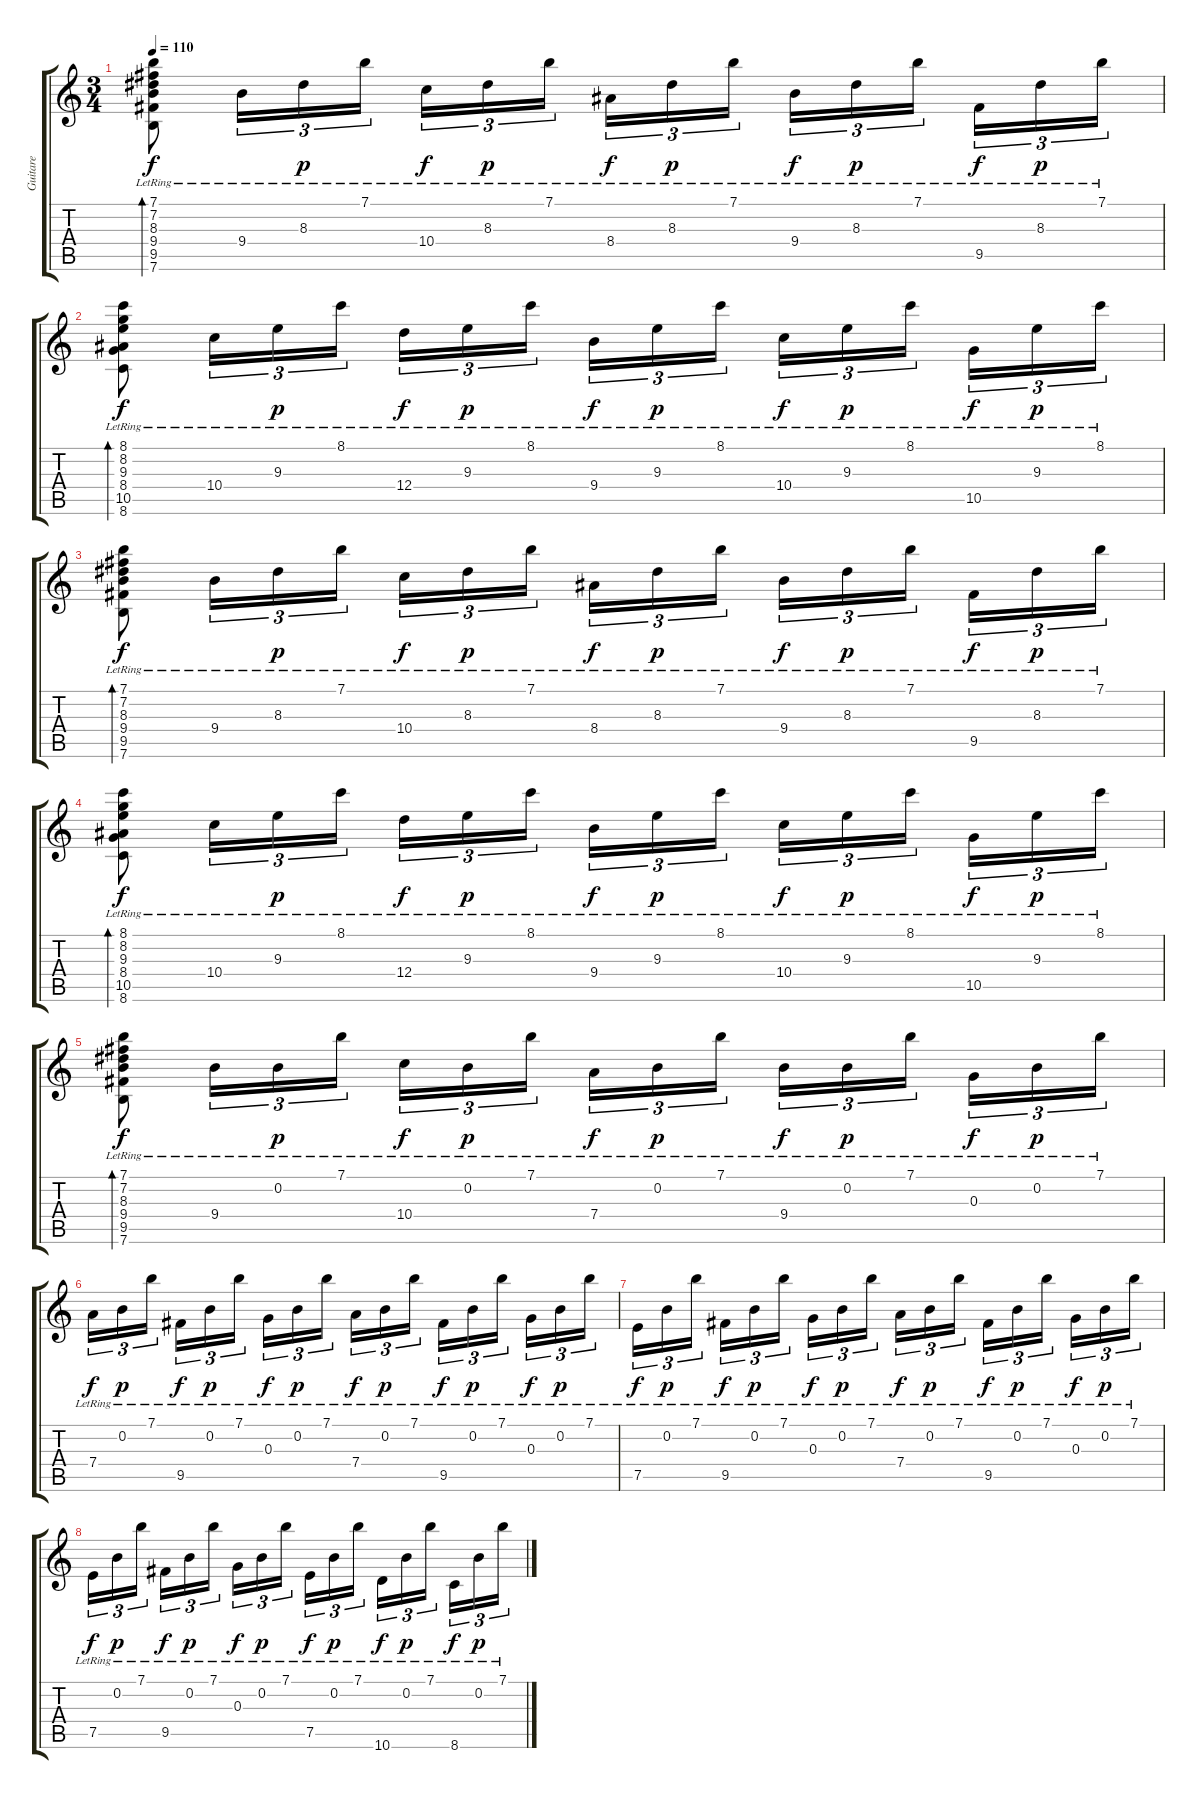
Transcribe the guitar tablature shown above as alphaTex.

\track ("Guitare" "Guitare") {instrument acousticguitarnylon}
\staff {score tabs}
\tuning (E4 B3 G3 D3 A2 E2) {hide}
\ts (3 4)
\tempo 110
\clef g2
\ks c
(7.1{lr} 7.2{lr} 8.3{lr} 9.4{lr} 9.5{lr} 7.6{lr}).8{bd 60 dy f} 9.4{lr}.16{tu (3 2)} 8.3{lr}.16{tu (3 2) dy p} 7.1{lr}.16{tu (3 2)} 10.4{lr}.16{tu (3 2) dy f} 8.3{lr}.16{tu (3 2) dy p} 7.1{lr}.16{tu (3 2)} 8.4{lr}.16{tu (3 2) dy f} 8.3{lr}.16{tu (3 2) dy p} 7.1{lr}.16{tu (3 2)} 9.4{lr}.16{tu (3 2) dy f} 8.3{lr}.16{tu (3 2) dy p} 7.1{lr}.16{tu (3 2)} 9.5{lr}.16{tu (3 2) dy f} 8.3{lr}.16{tu (3 2) dy p} 7.1{lr}.16{tu (3 2)} |
(8.1{lr} 8.2{lr} 9.3{lr} 8.4{lr} 10.5{lr} 8.6{lr}).8{bd 60 dy f} 10.4{lr}.16{tu (3 2)} 9.3{lr}.16{tu (3 2) dy p} 8.1{lr}.16{tu (3 2)} 12.4{lr}.16{tu (3 2) dy f} 9.3{lr}.16{tu (3 2) dy p} 8.1{lr}.16{tu (3 2)} 9.4{lr}.16{tu (3 2) dy f} 9.3{lr}.16{tu (3 2) dy p} 8.1{lr}.16{tu (3 2)} 10.4{lr}.16{tu (3 2) dy f} 9.3{lr}.16{tu (3 2) dy p} 8.1{lr}.16{tu (3 2)} 10.5{lr}.16{tu (3 2) dy f} 9.3{lr}.16{tu (3 2) dy p} 8.1{lr}.16{tu (3 2)} |
(7.1{lr} 7.2{lr} 8.3{lr} 9.4{lr} 9.5{lr} 7.6{lr}).8{bd 60 dy f} 9.4{lr}.16{tu (3 2)} 8.3{lr}.16{tu (3 2) dy p} 7.1{lr}.16{tu (3 2)} 10.4{lr}.16{tu (3 2) dy f} 8.3{lr}.16{tu (3 2) dy p} 7.1{lr}.16{tu (3 2)} 8.4{lr}.16{tu (3 2) dy f} 8.3{lr}.16{tu (3 2) dy p} 7.1{lr}.16{tu (3 2)} 9.4{lr}.16{tu (3 2) dy f} 8.3{lr}.16{tu (3 2) dy p} 7.1{lr}.16{tu (3 2)} 9.5{lr}.16{tu (3 2) dy f} 8.3{lr}.16{tu (3 2) dy p} 7.1{lr}.16{tu (3 2)} |
(8.1{lr} 8.2{lr} 9.3{lr} 8.4{lr} 10.5{lr} 8.6{lr}).8{bd 60 dy f} 10.4{lr}.16{tu (3 2)} 9.3{lr}.16{tu (3 2) dy p} 8.1{lr}.16{tu (3 2)} 12.4{lr}.16{tu (3 2) dy f} 9.3{lr}.16{tu (3 2) dy p} 8.1{lr}.16{tu (3 2)} 9.4{lr}.16{tu (3 2) dy f} 9.3{lr}.16{tu (3 2) dy p} 8.1{lr}.16{tu (3 2)} 10.4{lr}.16{tu (3 2) dy f} 9.3{lr}.16{tu (3 2) dy p} 8.1{lr}.16{tu (3 2)} 10.5{lr}.16{tu (3 2) dy f} 9.3{lr}.16{tu (3 2) dy p} 8.1{lr}.16{tu (3 2)} |
(7.1{lr} 7.2{lr} 8.3{lr} 9.4{lr} 9.5{lr} 7.6{lr}).8{bd 60 dy f} 9.4{lr}.16{tu (3 2)} 0.2{lr}.16{tu (3 2) dy p} 7.1{lr}.16{tu (3 2)} 10.4{lr}.16{tu (3 2) dy f} 0.2{lr}.16{tu (3 2) dy p} 7.1{lr}.16{tu (3 2)} 7.4{lr}.16{tu (3 2) dy f} 0.2{lr}.16{tu (3 2) dy p} 7.1{lr}.16{tu (3 2)} 9.4{lr}.16{tu (3 2) dy f} 0.2{lr}.16{tu (3 2) dy p} 7.1{lr}.16{tu (3 2)} 0.3{lr}.16{tu (3 2) dy f} 0.2{lr}.16{tu (3 2) dy p} 7.1{lr}.16{tu (3 2)} |
7.4{lr}.16{tu (3 2) dy f} 0.2{lr}.16{tu (3 2) dy p} 7.1{lr}.16{tu (3 2)} 9.5{lr}.16{tu (3 2) dy f} 0.2{lr}.16{tu (3 2) dy p} 7.1{lr}.16{tu (3 2)} 0.3{lr}.16{tu (3 2) dy f} 0.2{lr}.16{tu (3 2) dy p} 7.1{lr}.16{tu (3 2)} 7.4{lr}.16{tu (3 2) dy f} 0.2{lr}.16{tu (3 2) dy p} 7.1{lr}.16{tu (3 2)} 9.5{lr}.16{tu (3 2) dy f} 0.2{lr}.16{tu (3 2) dy p} 7.1{lr}.16{tu (3 2)} 0.3{lr}.16{tu (3 2) dy f} 0.2{lr}.16{tu (3 2) dy p} 7.1{lr}.16{tu (3 2)} |
7.5{lr}.16{tu (3 2) dy f} 0.2{lr}.16{tu (3 2) dy p} 7.1{lr}.16{tu (3 2)} 9.5{lr}.16{tu (3 2) dy f} 0.2{lr}.16{tu (3 2) dy p} 7.1{lr}.16{tu (3 2)} 0.3{lr}.16{tu (3 2) dy f} 0.2{lr}.16{tu (3 2) dy p} 7.1{lr}.16{tu (3 2)} 7.4{lr}.16{tu (3 2) dy f} 0.2{lr}.16{tu (3 2) dy p} 7.1{lr}.16{tu (3 2)} 9.5{lr}.16{tu (3 2) dy f} 0.2{lr}.16{tu (3 2) dy p} 7.1{lr}.16{tu (3 2)} 0.3{lr}.16{tu (3 2) dy f} 0.2{lr}.16{tu (3 2) dy p} 7.1{lr}.16{tu (3 2)} |
7.5{lr}.16{tu (3 2) dy f} 0.2{lr}.16{tu (3 2) dy p} 7.1{lr}.16{tu (3 2)} 9.5{lr}.16{tu (3 2) dy f} 0.2{lr}.16{tu (3 2) dy p} 7.1{lr}.16{tu (3 2)} 0.3{lr}.16{tu (3 2) dy f} 0.2{lr}.16{tu (3 2) dy p} 7.1{lr}.16{tu (3 2)} 7.5{lr}.16{tu (3 2) dy f} 0.2{lr}.16{tu (3 2) dy p} 7.1{lr}.16{tu (3 2)} 10.6{lr}.16{tu (3 2) dy f} 0.2{lr}.16{tu (3 2) dy p} 7.1{lr}.16{tu (3 2)} 8.6{lr}.16{tu (3 2) dy f} 0.2{lr}.16{tu (3 2) dy p} 7.1{lr}.16{tu (3 2)}
